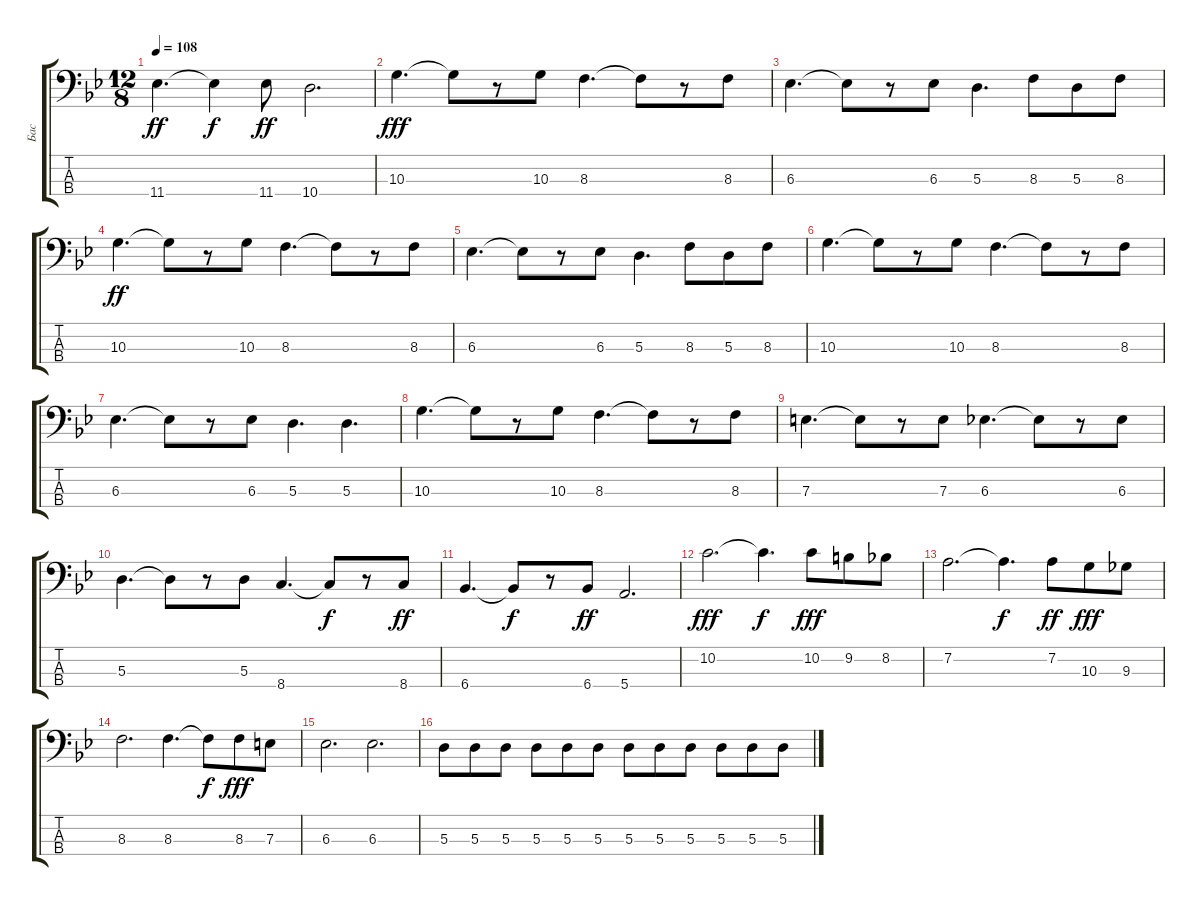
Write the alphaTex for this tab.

\track ("Бас" "Бас") {instrument electricbassfinger}
\staff {score tabs}
\tuning (G2 D2 A1 E1) {hide}
\ts (12 8)
\tempo 108
\clef f4
\ks gminor
11.4.4{d dy ff} 11.4{t}.4{dy f} 11.4.8{dy ff} 10.4.2{d} |
10.3.4{d dy fff} 10.3{t}.8 r.8 10.3.8 8.3.4{d} 8.3{t}.8 r.8 8.3.8 |
6.3.4{d} 6.3{t}.8 r.8 6.3.8 5.3.4{d} 8.3.8 5.3.8 8.3.8 |
10.3.4{d dy ff} 10.3{t}.8 r.8 10.3.8 8.3.4{d} 8.3{t}.8 r.8 8.3.8 |
6.3.4{d} 6.3{t}.8 r.8 6.3.8 5.3.4{d} 8.3.8 5.3.8 8.3.8 |
10.3.4{d} 10.3{t}.8 r.8 10.3.8 8.3.4{d} 8.3{t}.8 r.8 8.3.8 |
6.3.4{d} 6.3{t}.8 r.8 6.3.8 5.3.4{d} 5.3.4{d} |
10.3.4{d} 10.3{t}.8 r.8 10.3.8 8.3.4{d} 8.3{t}.8 r.8 8.3.8 |
7.3.4{d} 7.3{t}.8 r.8 7.3.8 6.3.4{d} 6.3{t}.8 r.8 6.3.8 |
5.3.4{d} 5.3{t}.8 r.8 5.3.8 8.4.4{d} 8.4{t}.8{dy f} r.8 8.4.8{dy ff} |
6.4.4{d} 6.4{t}.8{dy f} r.8 6.4.8{dy ff} 5.4.2{d} |
10.2.2{d dy fff} 10.2{t}.4{d dy f} 10.2.8{dy fff} 9.2.8 8.2.8 |
7.2.2{d} 7.2{t}.4{d dy f} 7.2.8{dy ff} 10.3.8{dy fff} 9.3.8 |
8.3.2{d} 8.3.4{d} 8.3{t}.8{dy f} 8.3.8{dy fff} 7.3.8 |
6.3.2{d} 6.3.2{d} |
5.3.8 5.3.8 5.3.8 5.3.8 5.3.8 5.3.8 5.3.8 5.3.8 5.3.8 5.3.8 5.3.8 5.3.8
